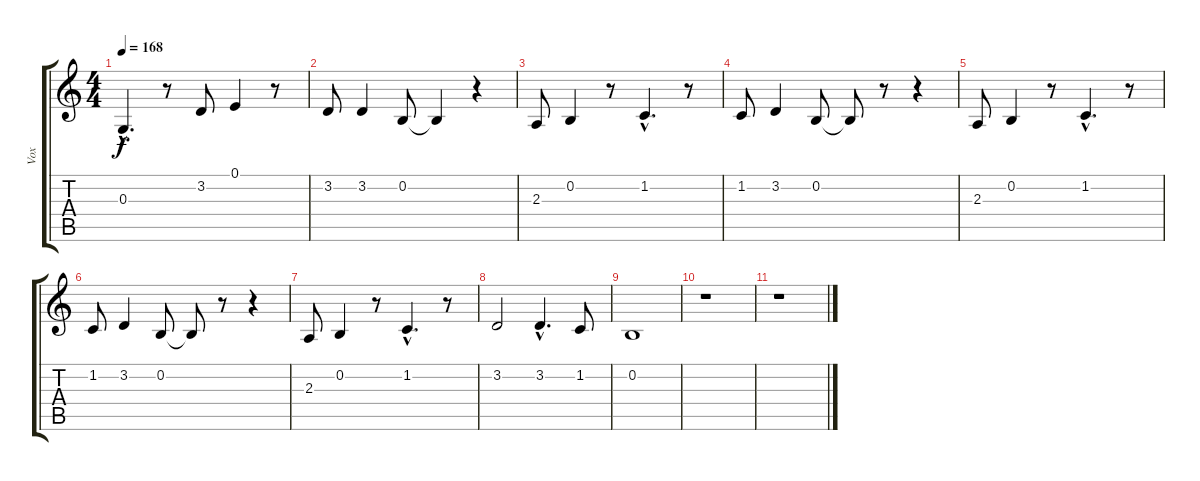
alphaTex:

\track ("Vox" "Vox") {instrument synthvoice}
\staff {score tabs}
\tuning (E4 B3 G3 D3 A2 E2) {hide}
\ts (4 4)
\tempo 168
\clef g2
\ks c
0.3{hac}.4{d dy f} r.8 3.2.8 0.1.4 r.8 |
3.2.8 3.2.4 0.2.8 0.2{t}.4 r.4 |
2.3.8 0.2.4 r.8 1.2{hac}.4{d} r.8 |
1.2.8 3.2.4 0.2.8 0.2{t}.8 r.8 r.4 |
2.3.8 0.2.4 r.8 1.2{hac}.4{d} r.8 |
1.2.8 3.2.4 0.2.8 0.2{t}.8 r.8 r.4 |
2.3.8 0.2.4 r.8 1.2{hac}.4{d} r.8 |
3.2.2 3.2{hac}.4{d} 1.2.8 |
0.2.1 |
r.1 |
r.1
